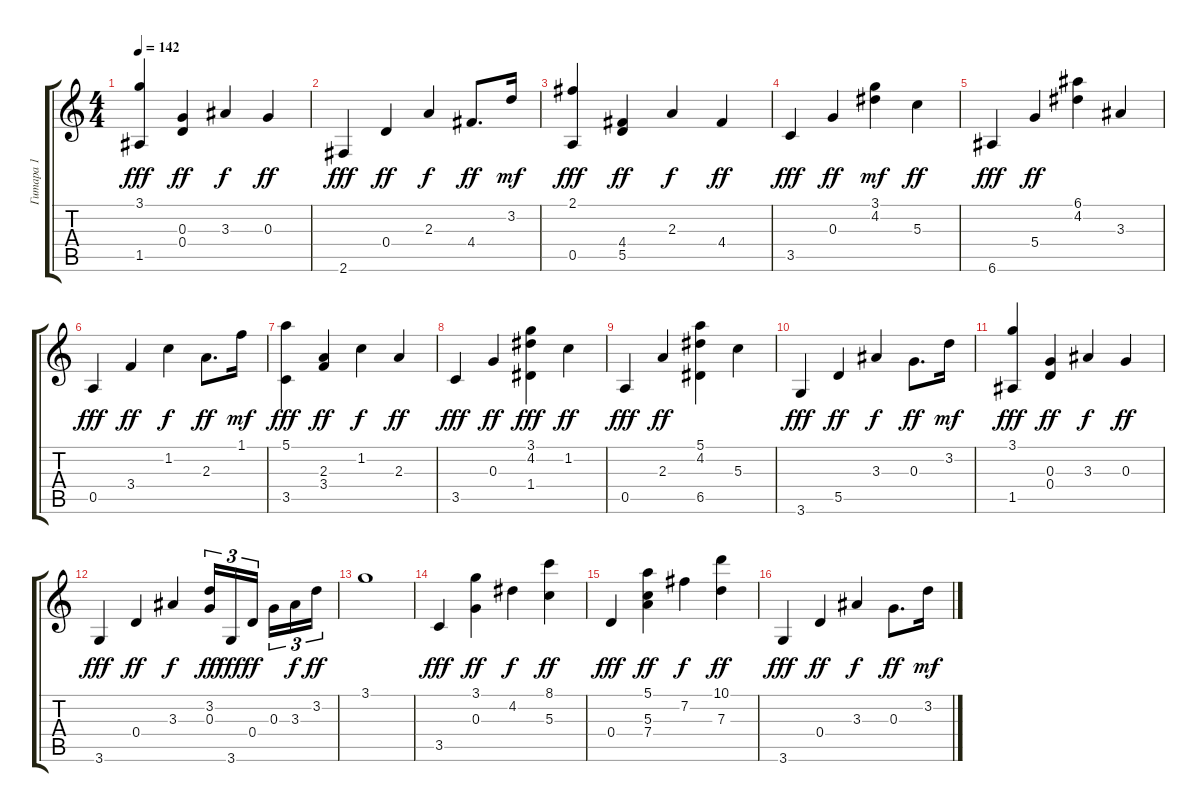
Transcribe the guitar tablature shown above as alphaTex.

\track ("Гитара 1" "Гитара 1") {instrument acousticguitarsteel}
\staff {score tabs}
\tuning (E4 B3 G3 D3 A2 E2) {hide}
\ts (4 4)
\tempo 142
\clef g2
\ks c
(3.1 1.5).4{dy fff} (0.3 0.4).4{dy ff} 3.3.4{dy f} 0.3.4{dy ff} |
2.6.4{dy fff} 0.4.4{dy ff} 2.3.4{dy f} 4.4.8{d dy ff} 3.2.16{dy mf} |
(2.1 0.5).4{dy fff} (4.4 5.5).4{dy ff} 2.3.4{dy f} 4.4.4{dy ff} |
3.5.4{dy fff} 0.3.4{dy ff} (3.1 4.2).4{dy mf} 5.3.4{dy ff} |
6.6.4{dy fff} 5.4.4{dy ff} (6.1 4.2).4 3.3.4 |
0.5.4{dy fff} 3.4.4{dy ff} 1.2.4{dy f} 2.3.8{d dy ff} 1.1.16{dy mf} |
(5.1 3.5).4{dy fff} (2.3 3.4).4{dy ff} 1.2.4{dy f} 2.3.4{dy ff} |
3.5.4{dy fff} 0.3.4{dy ff} (3.1 4.2 1.4).4{dy fff} 1.2.4{dy ff} |
0.5.4{dy fff} 2.3.4{dy ff} (5.1 4.2 6.5).4 5.3.4 |
3.6.4{dy fff} 5.5.4{dy ff} 3.3.4{dy f} 0.3.8{d dy ff} 3.2.16{dy mf} |
(3.1 1.5).4{dy fff} (0.3 0.4).4{dy ff} 3.3.4{dy f} 0.3.4{dy ff} |
3.6.4{dy fff} 0.4.4{dy ff} 3.3.4{dy f} (3.2 0.3).16{tu (3 2) dy ff} 3.6.16{tu (3 2) dy fff} 0.4.16{tu (3 2) dy ff beam splitsecondary} 0.3.16{tu (3 2)} 3.3.16{tu (3 2) dy f} 3.2.16{tu (3 2) dy ff} |
3.1.1 |
3.5.4{dy fff} (3.1 0.3).4{dy ff} 4.2.4{dy f} (8.1 5.3).4{dy ff} |
0.4.4{dy fff} (5.1 5.3 7.4).4{dy ff} 7.2.4{dy f} (10.1 7.3).4{dy ff} |
3.6.4{dy fff} 0.4.4{dy ff} 3.3.4{dy f} 0.3.8{d dy ff} 3.2.16{dy mf}
